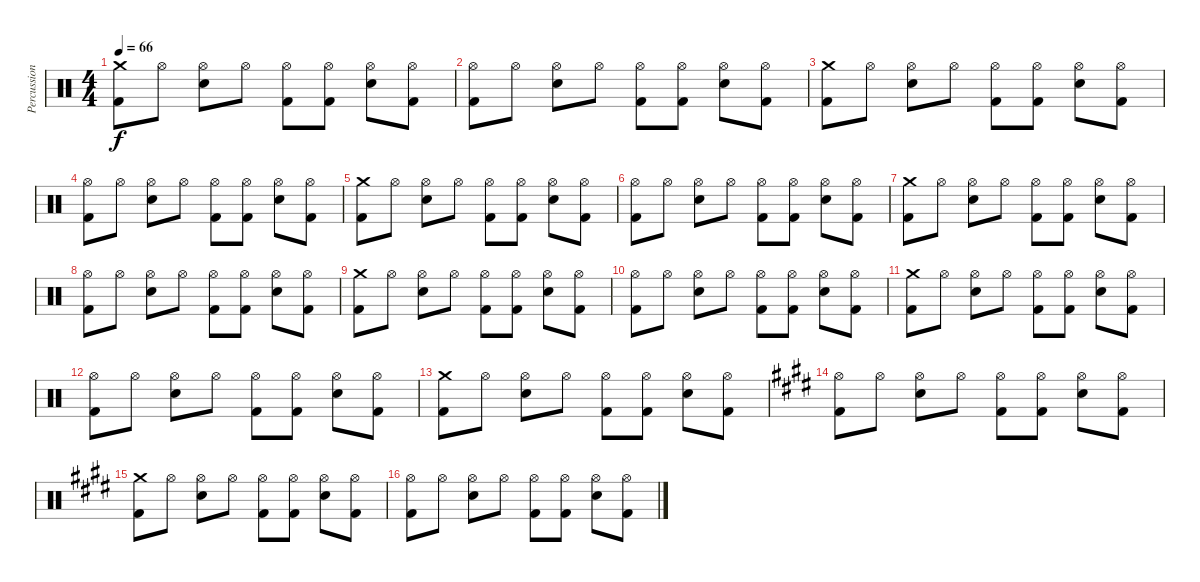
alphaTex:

\track ("Percussion" "Percussion") {instrument percussion}
\staff {score}
\articulation defaults
\ts (4 4)
\tempo 66
\clef neutral
\ks c
("Crash medium (hit)" "Kick (hit) 2").8{dy f} "Hi-Hat (open)".8 ("Hi-Hat (open)" "Electric Snare (hit)").8 "Hi-Hat (open)".8 ("Hi-Hat (open)" "Kick (hit) 2").8 ("Hi-Hat (open)" "Kick (hit) 2").8 ("Hi-Hat (open)" "Electric Snare (hit)").8 ("Hi-Hat (open)" "Kick (hit) 2").8 |
("Hi-Hat (open)" "Kick (hit) 2").8 "Hi-Hat (open)".8 ("Hi-Hat (open)" "Electric Snare (hit)").8 "Hi-Hat (open)".8 ("Hi-Hat (open)" "Kick (hit) 2").8 ("Hi-Hat (open)" "Kick (hit) 2").8 ("Hi-Hat (open)" "Electric Snare (hit)").8 ("Hi-Hat (open)" "Kick (hit) 2").8 |
("Crash medium (hit)" "Kick (hit) 2").8 "Hi-Hat (open)".8 ("Hi-Hat (open)" "Electric Snare (hit)").8 "Hi-Hat (open)".8 ("Hi-Hat (open)" "Kick (hit) 2").8 ("Hi-Hat (open)" "Kick (hit) 2").8 ("Hi-Hat (open)" "Electric Snare (hit)").8 ("Hi-Hat (open)" "Kick (hit) 2").8 |
("Hi-Hat (open)" "Kick (hit) 2").8 "Hi-Hat (open)".8 ("Hi-Hat (open)" "Electric Snare (hit)").8 "Hi-Hat (open)".8 ("Hi-Hat (open)" "Kick (hit) 2").8 ("Hi-Hat (open)" "Kick (hit) 2").8 ("Hi-Hat (open)" "Electric Snare (hit)").8 ("Hi-Hat (open)" "Kick (hit) 2").8 |
("Crash medium (hit)" "Kick (hit) 2").8 "Hi-Hat (open)".8 ("Hi-Hat (open)" "Electric Snare (hit)").8 "Hi-Hat (open)".8 ("Hi-Hat (open)" "Kick (hit) 2").8 ("Hi-Hat (open)" "Kick (hit) 2").8 ("Hi-Hat (open)" "Electric Snare (hit)").8 ("Hi-Hat (open)" "Kick (hit) 2").8 |
("Hi-Hat (open)" "Kick (hit) 2").8 "Hi-Hat (open)".8 ("Hi-Hat (open)" "Electric Snare (hit)").8 "Hi-Hat (open)".8 ("Hi-Hat (open)" "Kick (hit) 2").8 ("Hi-Hat (open)" "Kick (hit) 2").8 ("Hi-Hat (open)" "Electric Snare (hit)").8 ("Hi-Hat (open)" "Kick (hit) 2").8 |
("Crash medium (hit)" "Kick (hit) 2").8 "Hi-Hat (open)".8 ("Hi-Hat (open)" "Electric Snare (hit)").8 "Hi-Hat (open)".8 ("Hi-Hat (open)" "Kick (hit) 2").8 ("Hi-Hat (open)" "Kick (hit) 2").8 ("Hi-Hat (open)" "Electric Snare (hit)").8 ("Hi-Hat (open)" "Kick (hit) 2").8 |
("Hi-Hat (open)" "Kick (hit) 2").8 "Hi-Hat (open)".8 ("Hi-Hat (open)" "Electric Snare (hit)").8 "Hi-Hat (open)".8 ("Hi-Hat (open)" "Kick (hit) 2").8 ("Hi-Hat (open)" "Kick (hit) 2").8 ("Hi-Hat (open)" "Electric Snare (hit)").8 ("Hi-Hat (open)" "Kick (hit) 2").8 |
("Crash medium (hit)" "Kick (hit) 2").8 "Hi-Hat (open)".8 ("Hi-Hat (open)" "Electric Snare (hit)").8 "Hi-Hat (open)".8 ("Hi-Hat (open)" "Kick (hit) 2").8 ("Hi-Hat (open)" "Kick (hit) 2").8 ("Hi-Hat (open)" "Electric Snare (hit)").8 ("Hi-Hat (open)" "Kick (hit) 2").8 |
("Hi-Hat (open)" "Kick (hit) 2").8 "Hi-Hat (open)".8 ("Hi-Hat (open)" "Electric Snare (hit)").8 "Hi-Hat (open)".8 ("Hi-Hat (open)" "Kick (hit) 2").8 ("Hi-Hat (open)" "Kick (hit) 2").8 ("Hi-Hat (open)" "Electric Snare (hit)").8 ("Hi-Hat (open)" "Kick (hit) 2").8 |
("Crash medium (hit)" "Kick (hit) 2").8 "Hi-Hat (open)".8 ("Hi-Hat (open)" "Electric Snare (hit)").8 "Hi-Hat (open)".8 ("Hi-Hat (open)" "Kick (hit) 2").8 ("Hi-Hat (open)" "Kick (hit) 2").8 ("Hi-Hat (open)" "Electric Snare (hit)").8 ("Hi-Hat (open)" "Kick (hit) 2").8 |
("Hi-Hat (open)" "Kick (hit) 2").8 "Hi-Hat (open)".8 ("Hi-Hat (open)" "Electric Snare (hit)").8 "Hi-Hat (open)".8 ("Hi-Hat (open)" "Kick (hit) 2").8 ("Hi-Hat (open)" "Kick (hit) 2").8 ("Hi-Hat (open)" "Electric Snare (hit)").8 ("Hi-Hat (open)" "Kick (hit) 2").8 |
("Crash medium (hit)" "Kick (hit) 2").8 "Hi-Hat (open)".8 ("Hi-Hat (open)" "Electric Snare (hit)").8 "Hi-Hat (open)".8 ("Hi-Hat (open)" "Kick (hit) 2").8 ("Hi-Hat (open)" "Kick (hit) 2").8 ("Hi-Hat (open)" "Electric Snare (hit)").8 ("Hi-Hat (open)" "Kick (hit) 2").8 |
\ks e
("Hi-Hat (open)" "Kick (hit) 2").8 "Hi-Hat (open)".8 ("Hi-Hat (open)" "Electric Snare (hit)").8 "Hi-Hat (open)".8 ("Hi-Hat (open)" "Kick (hit) 2").8 ("Hi-Hat (open)" "Kick (hit) 2").8 ("Hi-Hat (open)" "Electric Snare (hit)").8 ("Hi-Hat (open)" "Kick (hit) 2").8 |
("Crash medium (hit)" "Kick (hit) 2").8 "Hi-Hat (open)".8 ("Hi-Hat (open)" "Electric Snare (hit)").8 "Hi-Hat (open)".8 ("Hi-Hat (open)" "Kick (hit) 2").8 ("Hi-Hat (open)" "Kick (hit) 2").8 ("Hi-Hat (open)" "Electric Snare (hit)").8 ("Hi-Hat (open)" "Kick (hit) 2").8 |
("Hi-Hat (open)" "Kick (hit) 2").8 "Hi-Hat (open)".8 ("Hi-Hat (open)" "Electric Snare (hit)").8 "Hi-Hat (open)".8 ("Hi-Hat (open)" "Kick (hit) 2").8 ("Hi-Hat (open)" "Kick (hit) 2").8 ("Hi-Hat (open)" "Electric Snare (hit)").8 ("Hi-Hat (open)" "Kick (hit) 2").8
